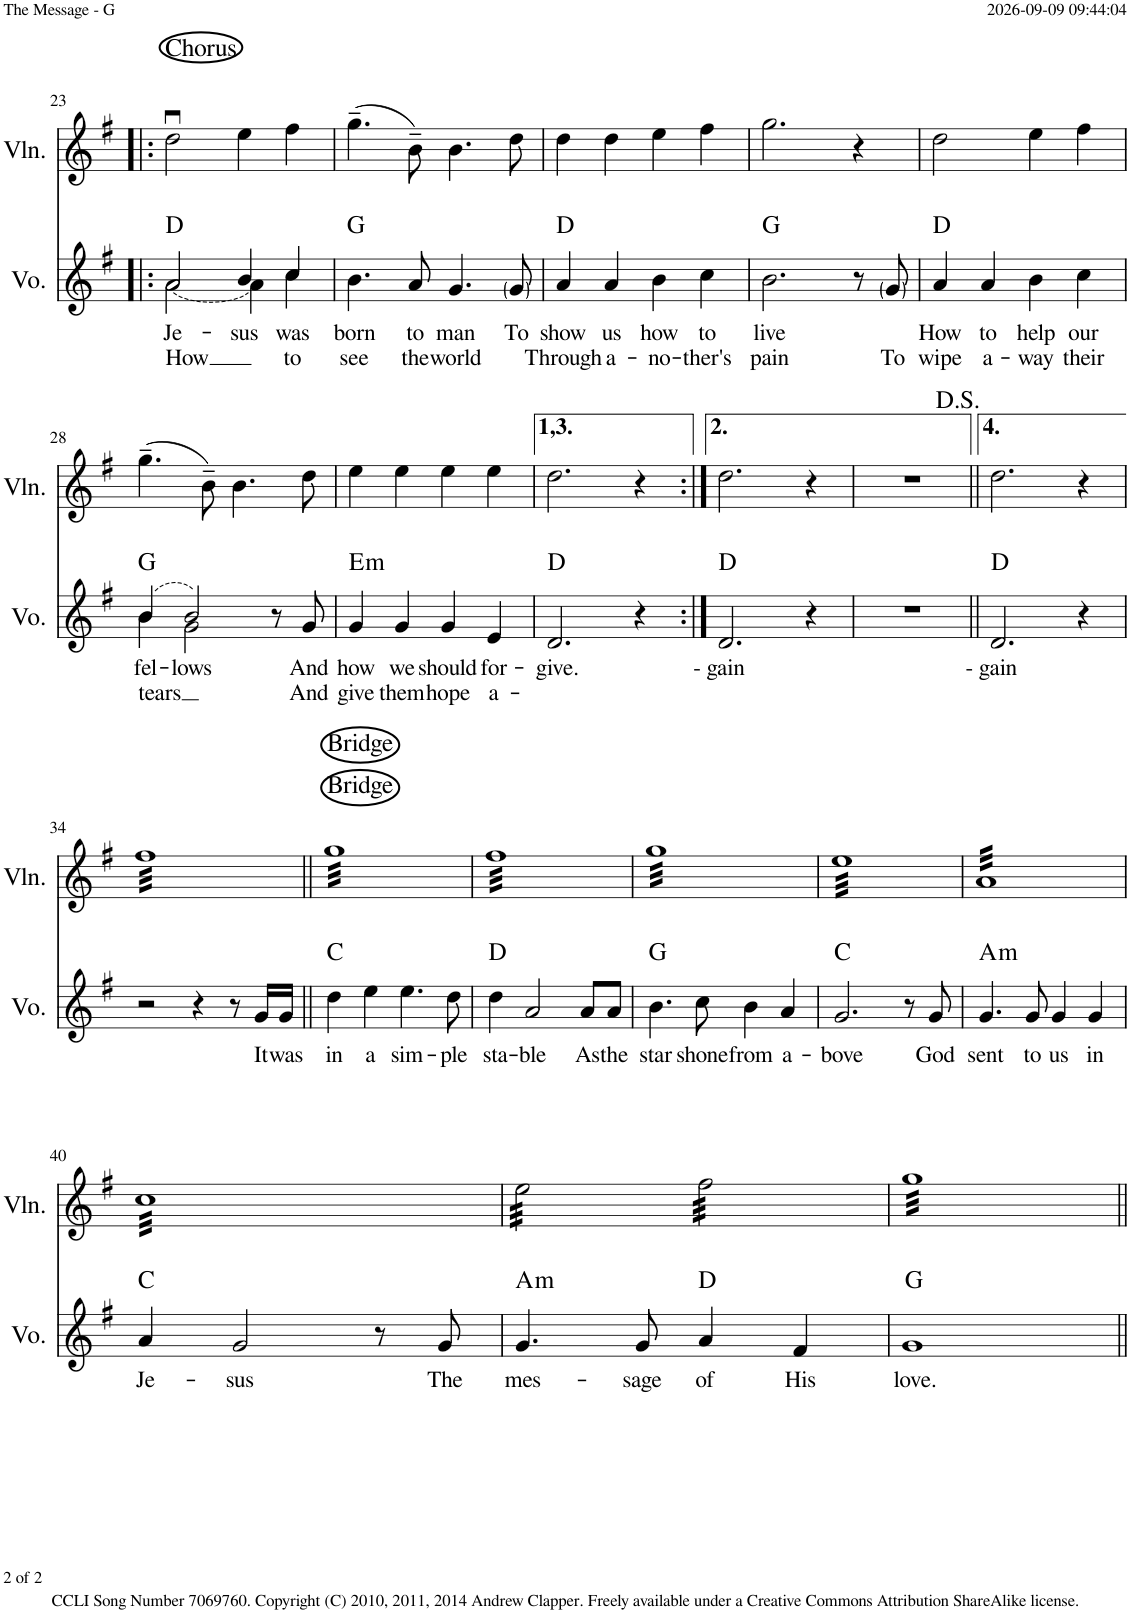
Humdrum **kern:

**kern	**text	**text	**harte	**kern
*part2	*part2	*part2	*part2	*part1
*staff2	*staff2	*staff2	*	*staff1
*I"Voice	*	*	*	*I"Violin
*I'Vo.	*	*	*	*I'Vln.
!!LO:PB:g=z
*clefG2	*	*	*	*clefG2
*k[f#]	*	*	*	*k[f#]
*M4/4	*	*	*	*M4/4
=23!|:	=23!|:	=23!|:	=23!|:	=23!|:
*^	*	*	*	*
!	!	!	!	!	!LO:TX:a:t=Chorus
!	!LO:T:dash	!LO:LY:b	!LO:LY:b	!	!
2a/	[2a\	Je-	How	D:maj	2ddu\
!	!	!LO:LY:b	!	!	!
4b/	4a\]	-sus	.	.	4ee\
!	!	!LO:LY:b	!LO:LY:b	!	!
4cc/	4cc\	was	to	.	4ff#\
=24	=24	=24	=24	=24	=24
!	!	!LO:LY:b	!LO:LY:b	!	!
*v	*v	*	*	*	*
4.b\	born	see	G:maj	(4.gg~\
!	!LO:LY:b	!LO:LY:b	!	!
8a/	to	the	.	8b~\)
!	!LO:LY:b	!LO:LY:b	!	!
4.g/	man	world	.	4.b\
!	!LO:LY:b	!	!	!
8g/	To	.	.	8dd\
=25	=25	=25	=25	=25
!	!LO:LY:b	!LO:LY:b	!	!
4a/	show	Through	D:maj	4dd\
!	!LO:LY:b	!LO:LY:b	!	!
4a/	us	a-	.	4dd\
!	!LO:LY:b	!LO:LY:b	!	!
4b\	how	-no-	.	4ee\
!	!LO:LY:b	!LO:LY:b	!	!
4cc\	to	-ther's	.	4ff#\
=26	=26	=26	=26	=26
!	!LO:LY:b	!LO:LY:b	!	!
2.b\	live	pain	G:maj	2.gg\
8r	.	.	.	4r
!	!	!LO:LY:b	!	!
8g/	.	To	.	.
=27	=27	=27	=27	=27
!	!LO:LY:b	!LO:LY:b	!	!
4a/	How	wipe	D:maj	2dd\
!	!LO:LY:b	!LO:LY:b	!	!
4a/	to	a-	.	.
!	!LO:LY:b	!LO:LY:b	!	!
4b\	help	-way	.	4ee\
!	!LO:LY:b	!LO:LY:b	!	!
4cc\	our	their	.	4ff#\
!!LO:LB:g=z
=28	=28	=28	=28	=28
!	!LO:LY:b	!LO:LY:b	!	!
*^	*	*	*	*
(4b/	4b\	fel-	tears	G:maj	(4.gg~\
!	!	!LO:LY:b	!	!	!
2b/)	2g\	-lows	.	.	.
.	.	.	.	.	8b~\)
.	.	.	.	.	4.b\
8r	4ryy	.	.	.	.
!	!	!LO:LY:b	!LO:LY:b	!	!
8g/	.	And	And	.	8dd\
*v	*v	*	*	*	*
=29	=29	=29	=29	=29
!	!LO:LY:b	!LO:LY:b	!LO:H:kt=m	!
4g/	how	give	E:min	4ee\
!	!LO:LY:b	!LO:LY:b	!	!
4g/	we	them	.	4ee\
!	!LO:LY:b	!LO:LY:b	!	!
4g/	should	hope	.	4ee\
!	!LO:LY:b	!LO:LY:b	!	!
4e/	for-	a-	.	4ee\
=30	=30	=30	=30	=30
!	!LO:LY:b	!	!	!
2.d/	-give.	.	D:maj	2.dd\
4r	.	.	.	4r
=31:|!	=31:|!	=31:|!	=31:|!	=31:|!
!	!LO:LY:b	!	!	!
2.d/	-- gain	.	D:maj	2.dd\
4r	.	.	.	4r
=32	=32	=32	=32	=32
1r	.	.	.	1r
=33||	=33||	=33||	=33||	=33||
!	!LO:LY:b	!	!	!
2.d/	-- gain	.	D:maj	2.dd\
4r	.	.	.	4r
!!LO:LB:g=z
=34	=34	=34	=34	=34
*	*	*	*	*tremolo
2r	.	.	.	32ff#LLL
.	.	.	.	32ff#
.	.	.	.	32ff#
.	.	.	.	32ff#
.	.	.	.	32ff#
.	.	.	.	32ff#
.	.	.	.	32ff#
.	.	.	.	32ff#
.	.	.	.	32ff#
.	.	.	.	32ff#
.	.	.	.	32ff#
.	.	.	.	32ff#
.	.	.	.	32ff#
.	.	.	.	32ff#
.	.	.	.	32ff#
.	.	.	.	32ff#
4r	.	.	.	32ff#
.	.	.	.	32ff#
.	.	.	.	32ff#
.	.	.	.	32ff#
.	.	.	.	32ff#
.	.	.	.	32ff#
.	.	.	.	32ff#
.	.	.	.	32ff#
8r	.	.	.	32ff#
.	.	.	.	32ff#
.	.	.	.	32ff#
.	.	.	.	32ff#
!	!LO:LY:b	!	!	!
16g/LL	It	.	.	32ff#
.	.	.	.	32ff#
!	!LO:LY:b	!	!	!
16g/JJ	was	.	.	32ff#
.	.	.	.	32ff#JJJ
=35||	=35||	=35||	=35||	=35||
!	!	!	!	!LO:TX:a:t=Bridge
!	!	!	!	!LO:TX:a:t=Bridge
!	!LO:LY:b	!	!	!
4dd\	in	.	C:maj	32ggLLL
.	.	.	.	32gg
.	.	.	.	32gg
.	.	.	.	32gg
.	.	.	.	32gg
.	.	.	.	32gg
.	.	.	.	32gg
.	.	.	.	32gg
!	!LO:LY:b	!	!	!
4ee\	a	.	.	32gg
.	.	.	.	32gg
.	.	.	.	32gg
.	.	.	.	32gg
.	.	.	.	32gg
.	.	.	.	32gg
.	.	.	.	32gg
.	.	.	.	32gg
!	!LO:LY:b	!	!	!
4.ee\	sim-	.	.	32gg
.	.	.	.	32gg
.	.	.	.	32gg
.	.	.	.	32gg
.	.	.	.	32gg
.	.	.	.	32gg
.	.	.	.	32gg
.	.	.	.	32gg
.	.	.	.	32gg
.	.	.	.	32gg
.	.	.	.	32gg
.	.	.	.	32gg
!	!LO:LY:b	!	!	!
8dd\	-ple	.	.	32gg
.	.	.	.	32gg
.	.	.	.	32gg
.	.	.	.	32ggJJJ
=36	=36	=36	=36	=36
!	!LO:LY:b	!	!	!
4dd\	sta-	.	D:maj	32ff#LLL
.	.	.	.	32ff#
.	.	.	.	32ff#
.	.	.	.	32ff#
.	.	.	.	32ff#
.	.	.	.	32ff#
.	.	.	.	32ff#
.	.	.	.	32ff#
!	!LO:LY:b	!	!	!
2a/	-ble	.	.	32ff#
.	.	.	.	32ff#
.	.	.	.	32ff#
.	.	.	.	32ff#
.	.	.	.	32ff#
.	.	.	.	32ff#
.	.	.	.	32ff#
.	.	.	.	32ff#
.	.	.	.	32ff#
.	.	.	.	32ff#
.	.	.	.	32ff#
.	.	.	.	32ff#
.	.	.	.	32ff#
.	.	.	.	32ff#
.	.	.	.	32ff#
.	.	.	.	32ff#
!	!LO:LY:b	!	!	!
8a/L	As	.	.	32ff#
.	.	.	.	32ff#
.	.	.	.	32ff#
.	.	.	.	32ff#
!	!LO:LY:b	!	!	!
8a/J	the	.	.	32ff#
.	.	.	.	32ff#
.	.	.	.	32ff#
.	.	.	.	32ff#JJJ
=37	=37	=37	=37	=37
!	!LO:LY:b	!	!	!
4.b\	star	.	G:maj	32ggLLL
.	.	.	.	32gg
.	.	.	.	32gg
.	.	.	.	32gg
.	.	.	.	32gg
.	.	.	.	32gg
.	.	.	.	32gg
.	.	.	.	32gg
.	.	.	.	32gg
.	.	.	.	32gg
.	.	.	.	32gg
.	.	.	.	32gg
!	!LO:LY:b	!	!	!
8cc\	shone	.	.	32gg
.	.	.	.	32gg
.	.	.	.	32gg
.	.	.	.	32gg
!	!LO:LY:b	!	!	!
4b\	from	.	.	32gg
.	.	.	.	32gg
.	.	.	.	32gg
.	.	.	.	32gg
.	.	.	.	32gg
.	.	.	.	32gg
.	.	.	.	32gg
.	.	.	.	32gg
!	!LO:LY:b	!	!	!
4a/	a-	.	.	32gg
.	.	.	.	32gg
.	.	.	.	32gg
.	.	.	.	32gg
.	.	.	.	32gg
.	.	.	.	32gg
.	.	.	.	32gg
.	.	.	.	32ggJJJ
=38	=38	=38	=38	=38
!	!LO:LY:b	!	!	!
2.g/	-bove	.	C:maj	32eeLLL
.	.	.	.	32ee
.	.	.	.	32ee
.	.	.	.	32ee
.	.	.	.	32ee
.	.	.	.	32ee
.	.	.	.	32ee
.	.	.	.	32ee
.	.	.	.	32ee
.	.	.	.	32ee
.	.	.	.	32ee
.	.	.	.	32ee
.	.	.	.	32ee
.	.	.	.	32ee
.	.	.	.	32ee
.	.	.	.	32ee
.	.	.	.	32ee
.	.	.	.	32ee
.	.	.	.	32ee
.	.	.	.	32ee
.	.	.	.	32ee
.	.	.	.	32ee
.	.	.	.	32ee
.	.	.	.	32ee
8r	.	.	.	32ee
.	.	.	.	32ee
.	.	.	.	32ee
.	.	.	.	32ee
!	!LO:LY:b	!	!	!
8g/	God	.	.	32ee
.	.	.	.	32ee
.	.	.	.	32ee
.	.	.	.	32eeJJJ
=39	=39	=39	=39	=39
!	!LO:LY:b	!	!LO:H:kt=m	!
4.g/	sent	.	A:min	32aLLL
.	.	.	.	32a
.	.	.	.	32a
.	.	.	.	32a
.	.	.	.	32a
.	.	.	.	32a
.	.	.	.	32a
.	.	.	.	32a
.	.	.	.	32a
.	.	.	.	32a
.	.	.	.	32a
.	.	.	.	32a
!	!LO:LY:b	!	!	!
8g/	to	.	.	32a
.	.	.	.	32a
.	.	.	.	32a
.	.	.	.	32a
!	!LO:LY:b	!	!	!
4g/	us	.	.	32a
.	.	.	.	32a
.	.	.	.	32a
.	.	.	.	32a
.	.	.	.	32a
.	.	.	.	32a
.	.	.	.	32a
.	.	.	.	32a
!	!LO:LY:b	!	!	!
4g/	in	.	.	32a
.	.	.	.	32a
.	.	.	.	32a
.	.	.	.	32a
.	.	.	.	32a
.	.	.	.	32a
.	.	.	.	32a
.	.	.	.	32aJJJ
!!LO:LB:g=z
=40	=40	=40	=40	=40
!	!LO:LY:b	!	!	!
4a/	Je-	.	C:maj	32ccLLL
.	.	.	.	32cc
.	.	.	.	32cc
.	.	.	.	32cc
.	.	.	.	32cc
.	.	.	.	32cc
.	.	.	.	32cc
.	.	.	.	32cc
!	!LO:LY:b	!	!	!
2g/	-sus	.	.	32cc
.	.	.	.	32cc
.	.	.	.	32cc
.	.	.	.	32cc
.	.	.	.	32cc
.	.	.	.	32cc
.	.	.	.	32cc
.	.	.	.	32cc
.	.	.	.	32cc
.	.	.	.	32cc
.	.	.	.	32cc
.	.	.	.	32cc
.	.	.	.	32cc
.	.	.	.	32cc
.	.	.	.	32cc
.	.	.	.	32cc
8r	.	.	.	32cc
.	.	.	.	32cc
.	.	.	.	32cc
.	.	.	.	32cc
!	!LO:LY:b	!	!	!
8g/	The	.	.	32cc
.	.	.	.	32cc
.	.	.	.	32cc
.	.	.	.	32ccJJJ
=41	=41	=41	=41	=41
!	!LO:LY:b	!	!LO:H:kt=m	!
4.g/	mes-	.	A:min	32ee\LLL
.	.	.	.	32ee\
.	.	.	.	32ee\
.	.	.	.	32ee\
.	.	.	.	32ee\
.	.	.	.	32ee\
.	.	.	.	32ee\
.	.	.	.	32ee\
.	.	.	.	32ee\
.	.	.	.	32ee\
.	.	.	.	32ee\
.	.	.	.	32ee\
!	!LO:LY:b	!	!	!
8g/	-sage	.	.	32ee\
.	.	.	.	32ee\
.	.	.	.	32ee\
.	.	.	.	32ee\JJJ
!	!LO:LY:b	!	!	!
4a/	of	.	D:maj	32ff#\LLL
.	.	.	.	32ff#\
.	.	.	.	32ff#\
.	.	.	.	32ff#\
.	.	.	.	32ff#\
.	.	.	.	32ff#\
.	.	.	.	32ff#\
.	.	.	.	32ff#\
!	!LO:LY:b	!	!	!
4f#/	His	.	.	32ff#\
.	.	.	.	32ff#\
.	.	.	.	32ff#\
.	.	.	.	32ff#\
.	.	.	.	32ff#\
.	.	.	.	32ff#\
.	.	.	.	32ff#\
.	.	.	.	32ff#\JJJ
=42	=42	=42	=42	=42
!	!LO:LY:b	!	!	!
1g	love.	.	G:maj	32ggLLL
.	.	.	.	32gg
.	.	.	.	32gg
.	.	.	.	32gg
.	.	.	.	32gg
.	.	.	.	32gg
.	.	.	.	32gg
.	.	.	.	32gg
.	.	.	.	32gg
.	.	.	.	32gg
.	.	.	.	32gg
.	.	.	.	32gg
.	.	.	.	32gg
.	.	.	.	32gg
.	.	.	.	32gg
.	.	.	.	32gg
.	.	.	.	32gg
.	.	.	.	32gg
.	.	.	.	32gg
.	.	.	.	32gg
.	.	.	.	32gg
.	.	.	.	32gg
.	.	.	.	32gg
.	.	.	.	32gg
.	.	.	.	32gg
.	.	.	.	32gg
.	.	.	.	32gg
.	.	.	.	32gg
.	.	.	.	32gg
.	.	.	.	32gg
.	.	.	.	32gg
.	.	.	.	32ggJJJ
*	*	*	*	*Xtremolo
=||	=||	=||	=||	=||
*-	*-	*-	*-	*-
